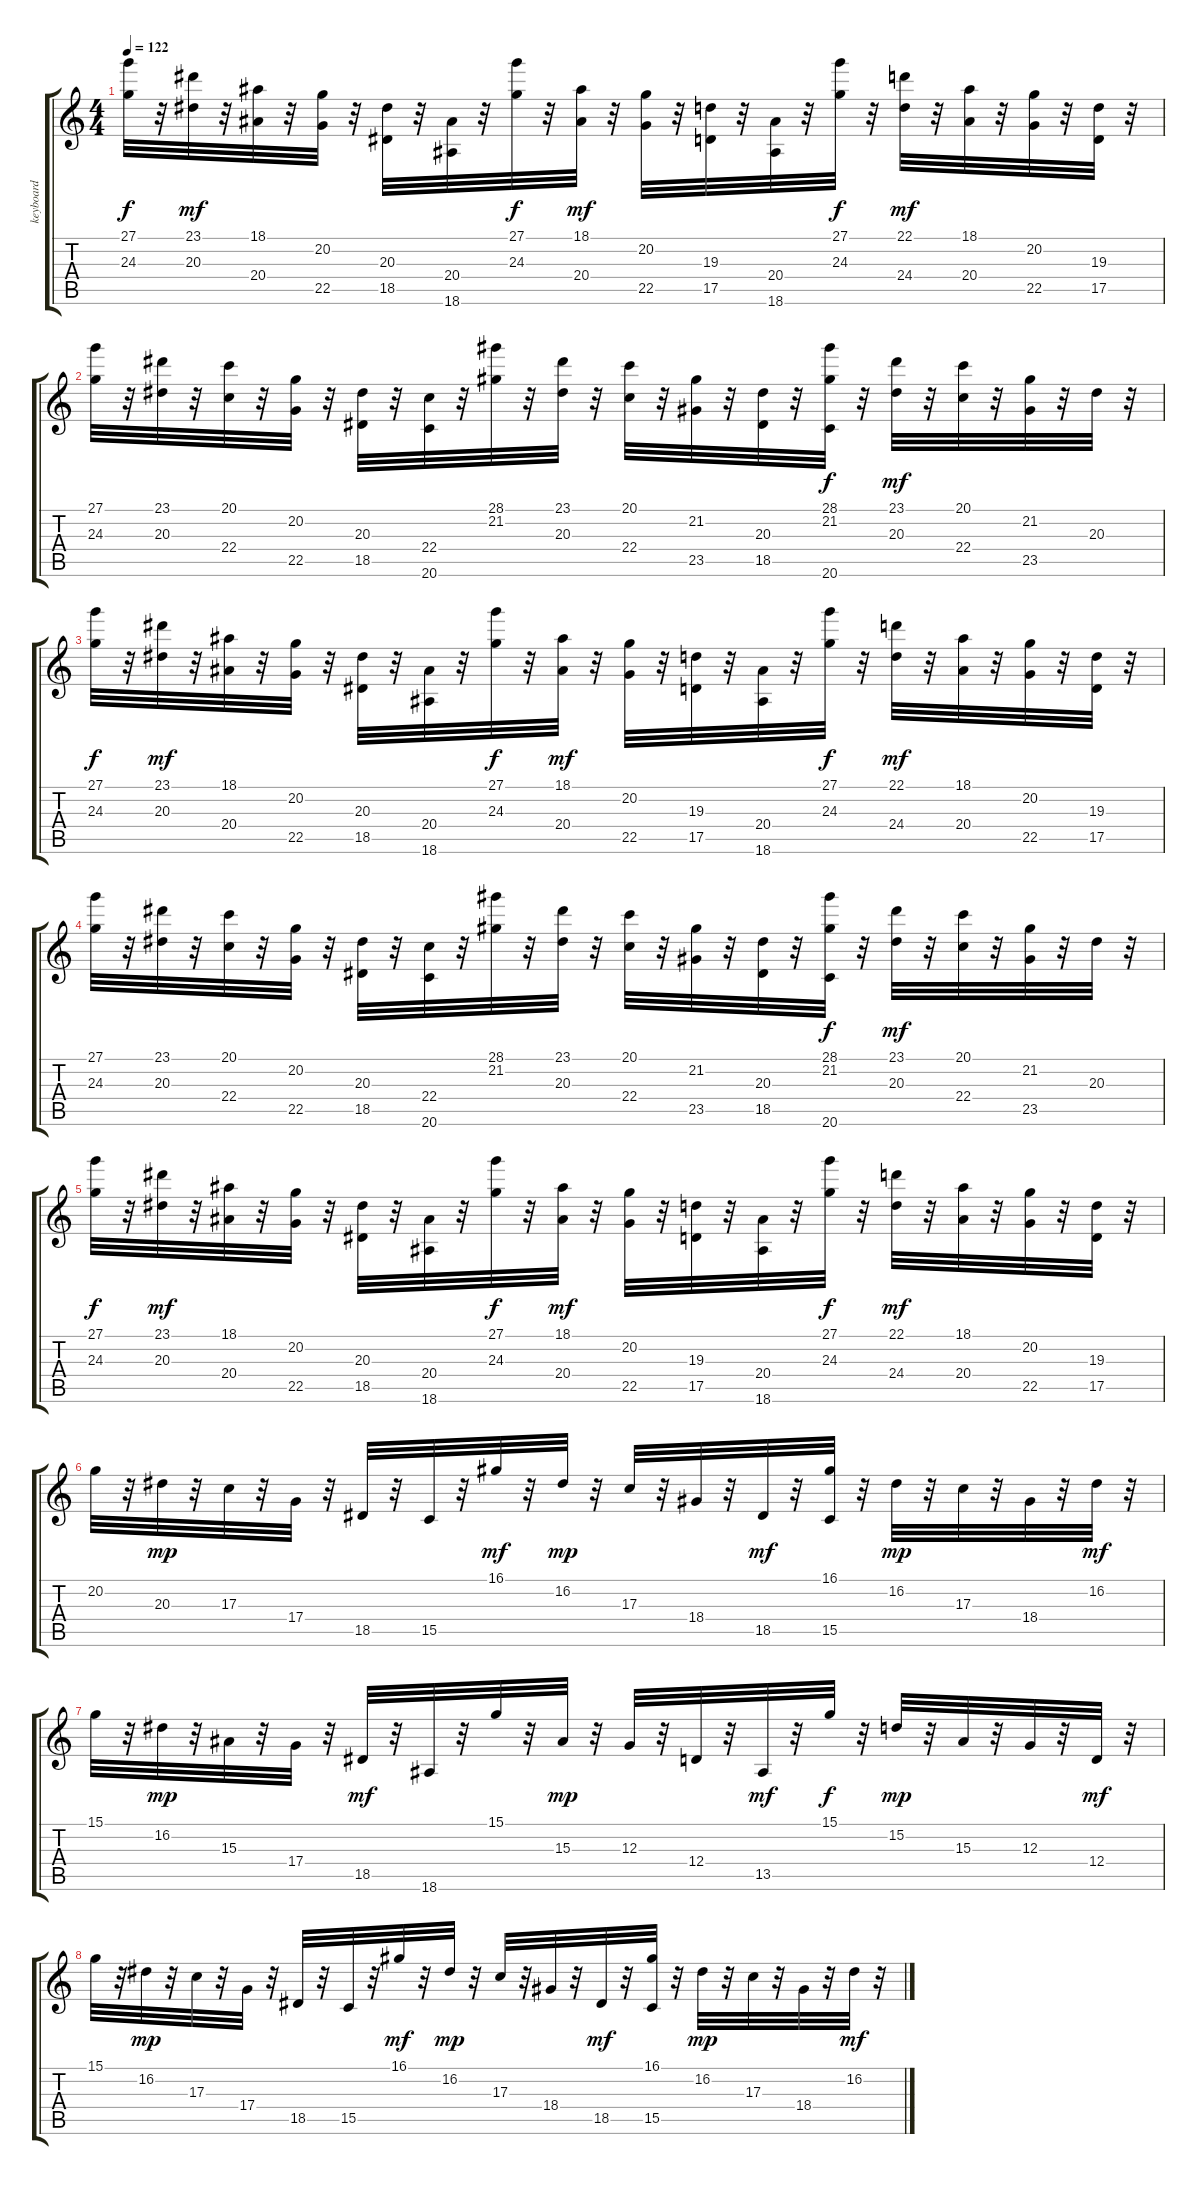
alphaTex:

\track ("keyboard" "keyboard") {instrument lead2sawtooth}
\staff {score tabs}
\tuning (E4 B3 G3 D3 A2 E2) {hide}
\ts (4 4)
\tempo 122
\clef g2
\ks c
(27.1 24.3).32{dy f} r.32 (23.1 20.3).32{dy mf} r.32 (18.1 20.4).32 r.32 (20.2 22.5).32 r.32 (20.3 18.5).32 r.32 (20.4 18.6).32 r.32 (27.1 24.3).32{dy f} r.32 (18.1 20.4).32{dy mf} r.32 (20.2 22.5).32 r.32 (19.3 17.5).32 r.32 (20.4 18.6).32 r.32 (27.1 24.3).32{dy f} r.32 (22.1 24.4).32{dy mf} r.32 (18.1 20.4).32 r.32 (20.2 22.5).32 r.32 (19.3 17.5).32 r.32 |
(27.1 24.3).32 r.32 (23.1 20.3).32 r.32 (20.1 22.4).32 r.32 (20.2 22.5).32 r.32 (20.3 18.5).32 r.32 (22.4 20.6).32 r.32 (28.1 21.2).32 r.32 (23.1 20.3).32 r.32 (20.1 22.4).32 r.32 (21.2 23.5).32 r.32 (20.3 18.5).32 r.32 (28.1 21.2 20.6).32{dy f} r.32 (23.1 20.3).32{dy mf} r.32 (20.1 22.4).32 r.32 (21.2 23.5).32 r.32 20.3.32 r.32 |
(27.1 24.3).32{dy f} r.32 (23.1 20.3).32{dy mf} r.32 (18.1 20.4).32 r.32 (20.2 22.5).32 r.32 (20.3 18.5).32 r.32 (20.4 18.6).32 r.32 (27.1 24.3).32{dy f} r.32 (18.1 20.4).32{dy mf} r.32 (20.2 22.5).32 r.32 (19.3 17.5).32 r.32 (20.4 18.6).32 r.32 (27.1 24.3).32{dy f} r.32 (22.1 24.4).32{dy mf} r.32 (18.1 20.4).32 r.32 (20.2 22.5).32 r.32 (19.3 17.5).32 r.32 |
(27.1 24.3).32 r.32 (23.1 20.3).32 r.32 (20.1 22.4).32 r.32 (20.2 22.5).32 r.32 (20.3 18.5).32 r.32 (22.4 20.6).32 r.32 (28.1 21.2).32 r.32 (23.1 20.3).32 r.32 (20.1 22.4).32 r.32 (21.2 23.5).32 r.32 (20.3 18.5).32 r.32 (28.1 21.2 20.6).32{dy f} r.32 (23.1 20.3).32{dy mf} r.32 (20.1 22.4).32 r.32 (21.2 23.5).32 r.32 20.3.32 r.32 |
(27.1 24.3).32{dy f} r.32 (23.1 20.3).32{dy mf} r.32 (18.1 20.4).32 r.32 (20.2 22.5).32 r.32 (20.3 18.5).32 r.32 (20.4 18.6).32 r.32 (27.1 24.3).32{dy f} r.32 (18.1 20.4).32{dy mf} r.32 (20.2 22.5).32 r.32 (19.3 17.5).32 r.32 (20.4 18.6).32 r.32 (27.1 24.3).32{dy f} r.32 (22.1 24.4).32{dy mf} r.32 (18.1 20.4).32 r.32 (20.2 22.5).32 r.32 (19.3 17.5).32 r.32 |
20.2.32 r.32 20.3.32{dy mp} r.32 17.3.32 r.32 17.4.32 r.32 18.5.32 r.32 15.5.32 r.32 16.1.32{dy mf} r.32 16.2.32{dy mp} r.32 17.3.32 r.32 18.4.32 r.32 18.5.32{dy mf} r.32 (16.1 15.5).32 r.32 16.2.32{dy mp} r.32 17.3.32 r.32 18.4.32 r.32 16.2.32{dy mf} r.32 |
15.1.32 r.32 16.2.32{dy mp} r.32 15.3.32 r.32 17.4.32 r.32 18.5.32{dy mf} r.32 18.6.32 r.32 15.1.32 r.32 15.3.32{dy mp} r.32 12.3.32 r.32 12.4.32 r.32 13.5.32{dy mf} r.32 15.1.32{dy f} r.32 15.2.32{dy mp} r.32 15.3.32 r.32 12.3.32 r.32 12.4.32{dy mf} r.32 |
15.1.32 r.32 16.2.32{dy mp} r.32 17.3.32 r.32 17.4.32 r.32 18.5.32 r.32 15.5.32 r.32 16.1.32{dy mf} r.32 16.2.32{dy mp} r.32 17.3.32 r.32 18.4.32 r.32 18.5.32{dy mf} r.32 (16.1 15.5).32 r.32 16.2.32{dy mp} r.32 17.3.32 r.32 18.4.32 r.32 16.2.32{dy mf} r.32
